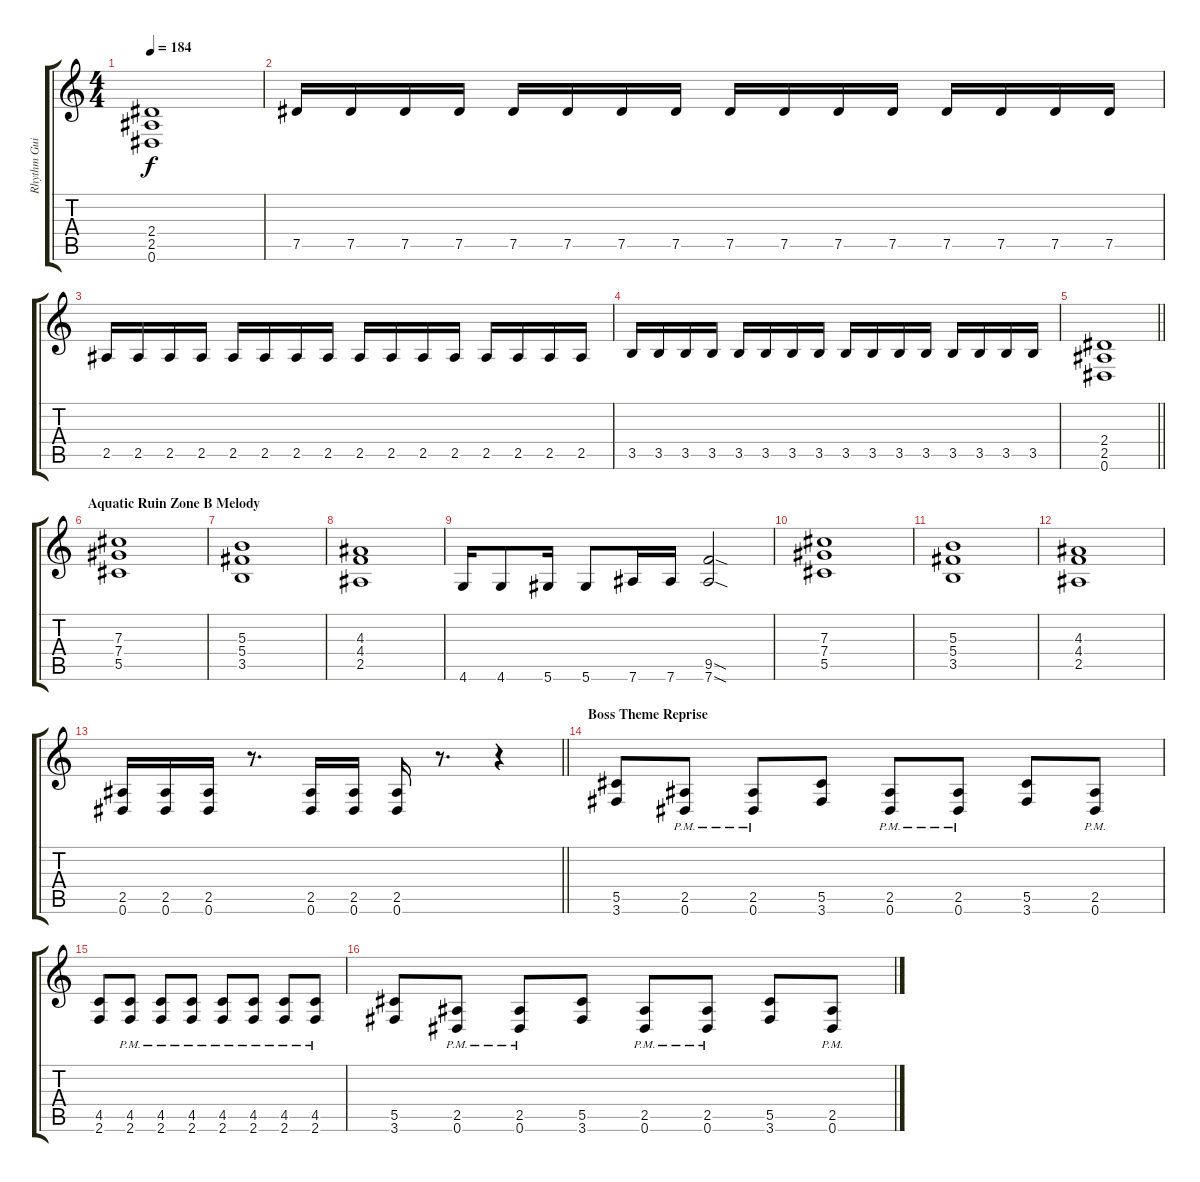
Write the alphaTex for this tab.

\track ("Rhythm Guitar 2" "Rhythm Gui") {instrument overdrivenguitar}
\staff {score tabs}
\tuning (Eb4 Bb3 Gb3 Db3 Ab2 Eb2) {hide}
\ts (4 4)
\tempo 184
\clef g2
\ks c
(2.4 2.5 0.6).1{dy f} |
7.5.16 7.5.16 7.5.16 7.5.16 7.5.16 7.5.16 7.5.16 7.5.16 7.5.16 7.5.16 7.5.16 7.5.16 7.5.16 7.5.16 7.5.16 7.5.16 |
2.5.16 2.5.16 2.5.16 2.5.16 2.5.16 2.5.16 2.5.16 2.5.16 2.5.16 2.5.16 2.5.16 2.5.16 2.5.16 2.5.16 2.5.16 2.5.16 |
3.5.16 3.5.16 3.5.16 3.5.16 3.5.16 3.5.16 3.5.16 3.5.16 3.5.16 3.5.16 3.5.16 3.5.16 3.5.16 3.5.16 3.5.16 3.5.16 |
\barLineRight lightlight
(2.4 2.5 0.6).1 |
\section ("" "Aquatic Ruin Zone B Melody")
(7.3 7.4 5.5).1 |
(5.3 5.4 3.5).1 |
(4.3 4.4 2.5).1 |
4.6.16 4.6.8 5.6.16 5.6.8 7.6.16 7.6.16 (9.5{sod} 7.6{sod}).2 |
(7.3 7.4 5.5).1 |
(5.3 5.4 3.5).1 |
(4.3 4.4 2.5).1 |
\barLineRight lightlight
(2.5 0.6).16 (2.5 0.6).16 (2.5 0.6).16 r.8{d} (2.5 0.6).16 (2.5 0.6).16 (2.5 0.6).16 r.8{d} r.4 |
\section ("" "Boss Theme Reprise")
(5.5 3.6).8 (2.5{pm} 0.6{pm}).8 (2.5{pm} 0.6{pm}).8 (5.5 3.6).8 (2.5{pm} 0.6{pm}).8 (2.5{pm} 0.6{pm}).8 (5.5 3.6).8 (2.5{pm} 0.6{pm}).8 |
(4.5 2.6).8 (4.5{pm} 2.6{pm}).8 (4.5{pm} 2.6{pm}).8 (4.5{pm} 2.6{pm}).8 (4.5{pm} 2.6{pm}).8 (4.5{pm} 2.6{pm}).8 (4.5{pm} 2.6{pm}).8 (4.5{pm} 2.6{pm}).8 |
(5.5 3.6).8 (2.5{pm} 0.6{pm}).8 (2.5{pm} 0.6{pm}).8 (5.5 3.6).8 (2.5{pm} 0.6{pm}).8 (2.5{pm} 0.6{pm}).8 (5.5 3.6).8 (2.5{pm} 0.6{pm}).8
